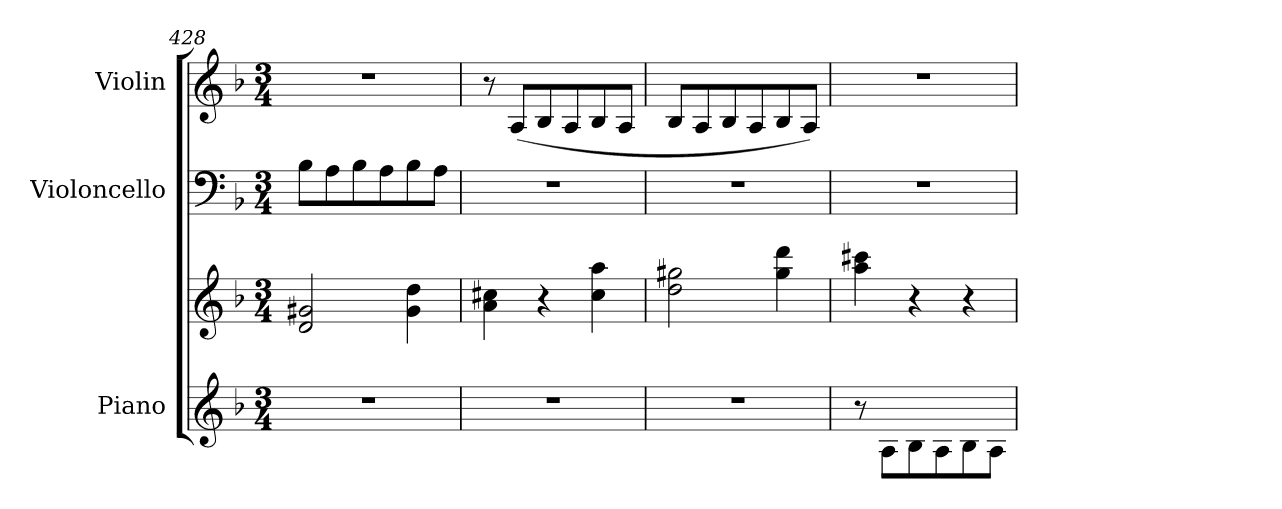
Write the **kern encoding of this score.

**kern	**kern	**kern	**kern
*part3	*part3	*part2	*part1
*staff4	*staff3	*staff2	*staff1
*I"Piano	*	*I"Violoncello	*I"Violin
*I'Pno	*	*I'Vc	*I'Vln
*clefG2	*clefG2	*clefF4	*clefG2
*k[b-]	*k[b-]	*k[b-]	*k[b-]
*M3/4	*M3/4	*M3/4	*M3/4
=428	=428	=428	=428
2.r	2d/ 2g#X/	8B-\L	2.r
.	.	8A\	.
.	.	8B-\	.
.	.	8A\	.
.	4g#\ 4dd\	8B-\	.
.	.	8A\J	.
!!LO:PB:g=z
=429	=429	=429	=429
2.r	4a\ 4cc#X\	2.r	8r
.	.	.	(<8A/L
.	4r	.	8B-/
.	.	.	8A/
.	4cc#\ 4aa\	.	8B-/
.	.	.	8A/J
=430	=430	=430	=430
2.r	2dd\ 2gg#X\	2.r	8B-/L
.	.	.	8A/
.	.	.	8B-/
.	.	.	8A/
.	4gg#\ 4ddd\	.	8B-/
.	.	.	8A/J)
=431	=431	=431	=431
8r	4aa\ 4ccc#X\	2.r	2.r
8A\L	.	.	.
8B-\	4r	.	.
8A\	.	.	.
8B-\	4r	.	.
8A\J	.	.	.
=	=	=	=
*-	*-	*-	*-
